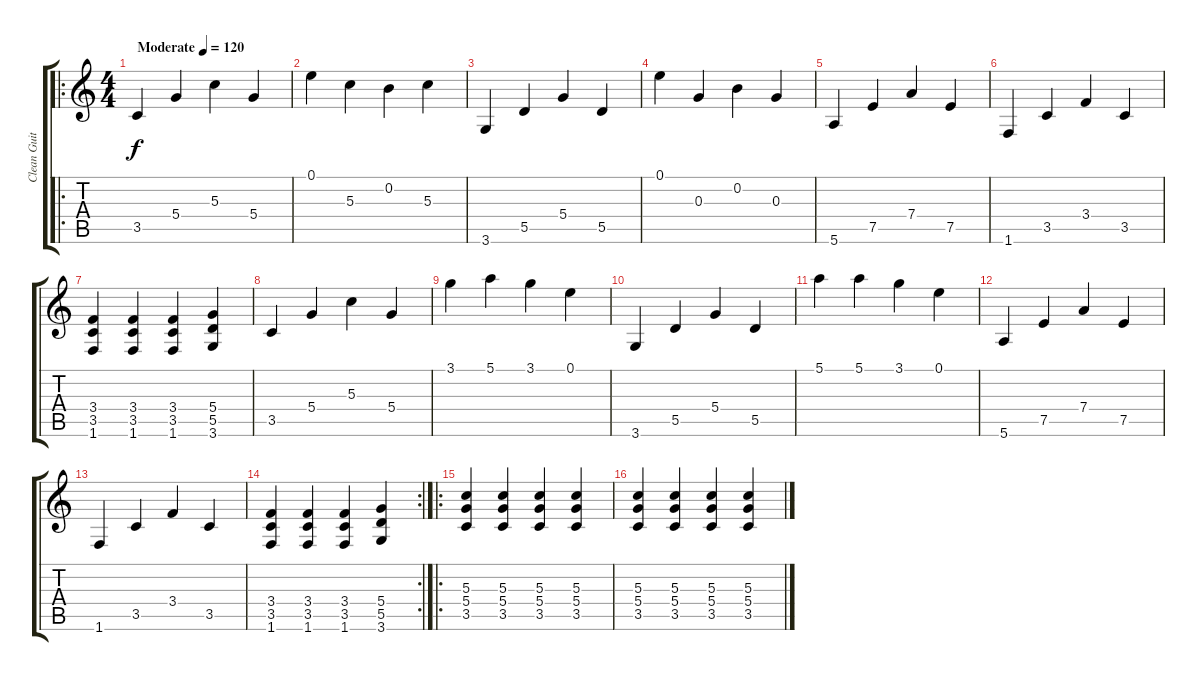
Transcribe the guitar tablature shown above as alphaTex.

\track ("Clean Guitar" "Clean Guit") {instrument electricguitarclean}
\staff {score tabs}
\tuning (E4 B3 G3 D3 A2 E2) {hide}
\ro
\ts (4 4)
\tempo (120 "Moderate")
\clef g2
\ks c
3.5.4{dy f instrument electricguitarclean} 5.4.4 5.3.4 5.4.4 |
0.1.4 5.3.4 0.2.4 5.3.4 |
3.6.4 5.5.4 5.4.4 5.5.4 |
0.1.4 0.3.4 0.2.4 0.3.4 |
5.6.4 7.5.4 7.4.4 7.5.4 |
1.6.4 3.5.4 3.4.4 3.5.4 |
(3.4 3.5 1.6).4 (3.4 3.5 1.6).4 (3.4 3.5 1.6).4 (5.4 5.5 3.6).4 |
3.5.4 5.4.4 5.3.4 5.4.4 |
3.1.4 5.1.4 3.1.4 0.1.4 |
3.6.4 5.5.4 5.4.4 5.5.4 |
5.1.4 5.1.4 3.1.4 0.1.4 |
5.6.4 7.5.4 7.4.4 7.5.4 |
1.6.4 3.5.4 3.4.4 3.5.4 |
\rc 2
(3.4 3.5 1.6).4 (3.4 3.5 1.6).4 (3.4 3.5 1.6).4 (5.4 5.5 3.6).4 |
\ro
(5.3 5.4 3.5).4 (5.3 5.4 3.5).4 (5.3 5.4 3.5).4 (5.3 5.4 3.5).4 |
(5.3 5.4 3.5).4 (5.3 5.4 3.5).4 (5.3 5.4 3.5).4 (5.3 5.4 3.5).4
